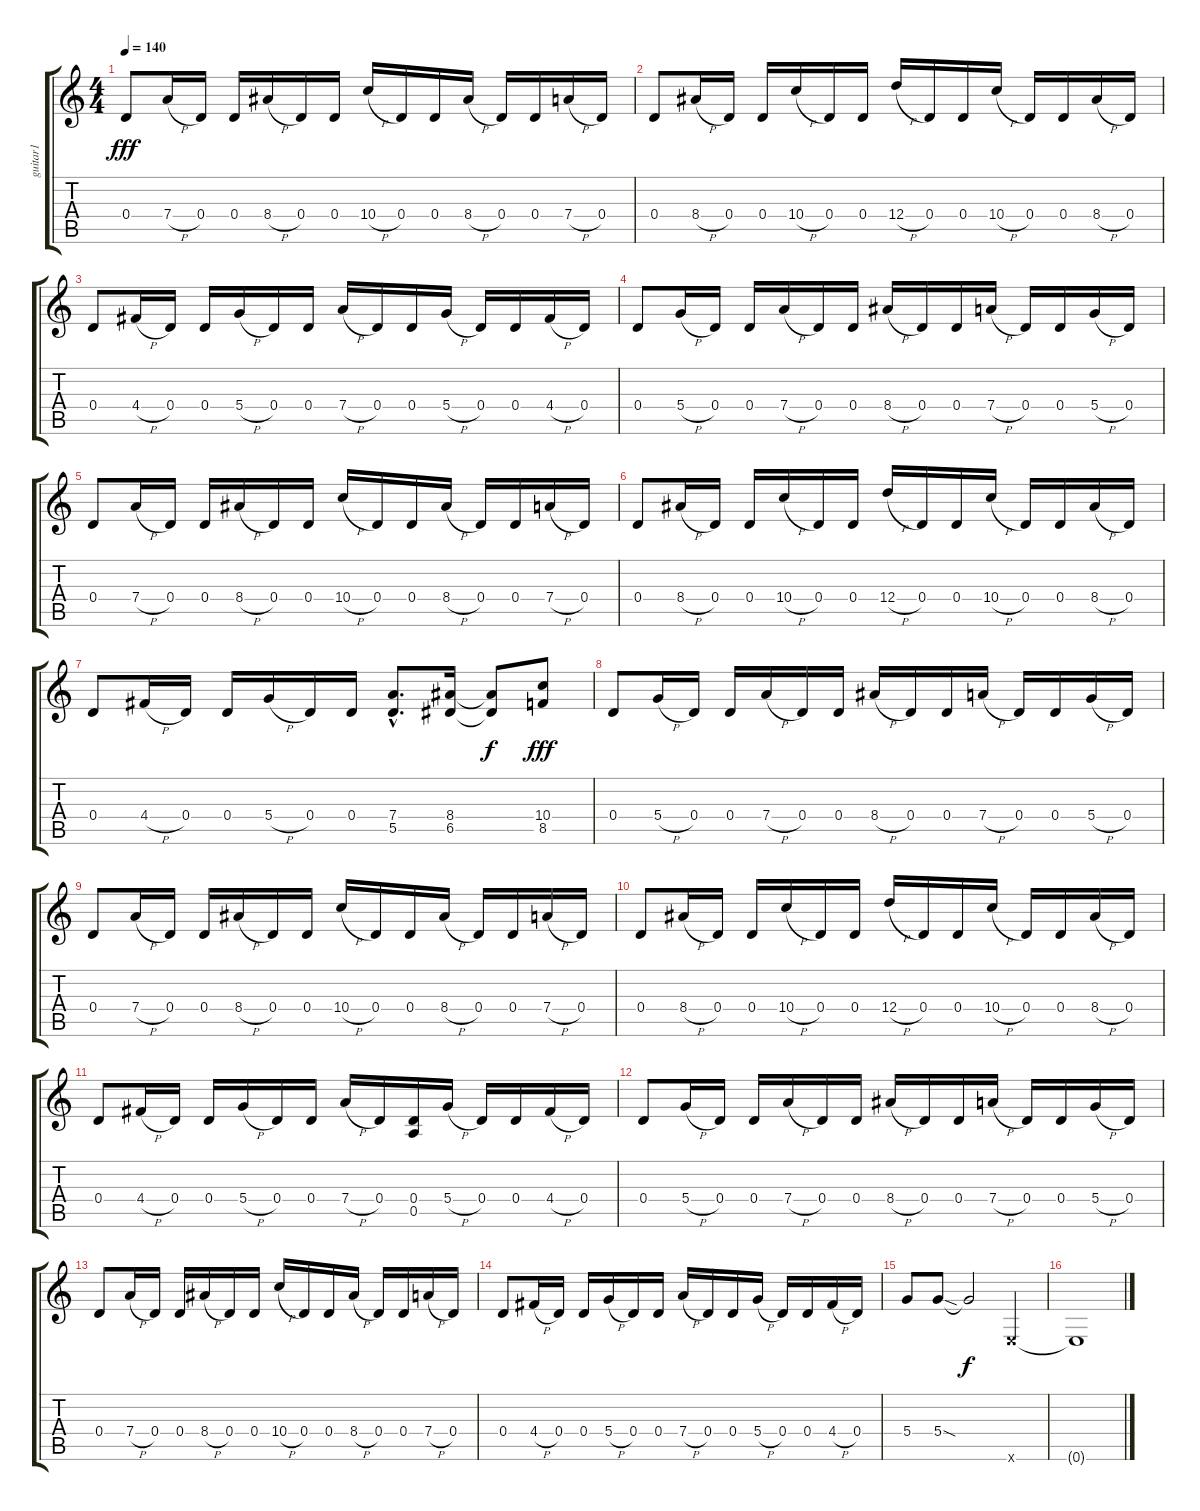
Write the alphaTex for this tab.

\track ("guitar1" "guitar1") {instrument overdrivenguitar}
\staff {score tabs}
\tuning (E4 B3 G3 D3 A2 E2) {hide}
\ts (4 4)
\tempo 140
\clef g2
\ks c
0.4.8{dy fff} 7.4{h}.16 0.4.16 0.4.16 8.4{h}.16 0.4.16 0.4.16 10.4{h}.16 0.4.16 0.4.16 8.4{h}.16 0.4.16 0.4.16 7.4{h}.16 0.4.16 |
0.4.8 8.4{h}.16 0.4.16 0.4.16 10.4{h}.16 0.4.16 0.4.16 12.4{h}.16 0.4.16 0.4.16 10.4{h}.16 0.4.16 0.4.16 8.4{h}.16 0.4.16 |
0.4.8 4.4{h}.16 0.4.16 0.4.16 5.4{h}.16 0.4.16 0.4.16 7.4{h}.16 0.4.16 0.4.16 5.4{h}.16 0.4.16 0.4.16 4.4{h}.16 0.4.16 |
0.4.8 5.4{h}.16 0.4.16 0.4.16 7.4{h}.16 0.4.16 0.4.16 8.4{h}.16 0.4.16 0.4.16 7.4{h}.16 0.4.16 0.4.16 5.4{h}.16 0.4.16 |
0.4.8 7.4{h}.16 0.4.16 0.4.16 8.4{h}.16 0.4.16 0.4.16 10.4{h}.16 0.4.16 0.4.16 8.4{h}.16 0.4.16 0.4.16 7.4{h}.16 0.4.16 |
0.4.8 8.4{h}.16 0.4.16 0.4.16 10.4{h}.16 0.4.16 0.4.16 12.4{h}.16 0.4.16 0.4.16 10.4{h}.16 0.4.16 0.4.16 8.4{h}.16 0.4.16 |
0.4.8 4.4{h}.16 0.4.16 0.4.16 5.4{h}.16 0.4.16 0.4.16 (7.4{hac} 5.5{hac}).8{d} (8.4 6.5).16 (8.4{t} 6.5{t}).8{dy f} (10.4 8.5).8{dy fff} |
0.4.8 5.4{h}.16 0.4.16 0.4.16 7.4{h}.16 0.4.16 0.4.16 8.4{h}.16 0.4.16 0.4.16 7.4{h}.16 0.4.16 0.4.16 5.4{h}.16 0.4.16 |
0.4.8 7.4{h}.16 0.4.16 0.4.16 8.4{h}.16 0.4.16 0.4.16 10.4{h}.16 0.4.16 0.4.16 8.4{h}.16 0.4.16 0.4.16 7.4{h}.16 0.4.16 |
0.4.8 8.4{h}.16 0.4.16 0.4.16 10.4{h}.16 0.4.16 0.4.16 12.4{h}.16 0.4.16 0.4.16 10.4{h}.16 0.4.16 0.4.16 8.4{h}.16 0.4.16 |
0.4.8 4.4{h}.16 0.4.16 0.4.16 5.4{h}.16 0.4.16 0.4.16 7.4{h}.16 0.4.16 (0.4 0.5).16 5.4{h}.16 0.4.16 0.4.16 4.4{h}.16 0.4.16 |
0.4.8 5.4{h}.16 0.4.16 0.4.16 7.4{h}.16 0.4.16 0.4.16 8.4{h}.16 0.4.16 0.4.16 7.4{h}.16 0.4.16 0.4.16 5.4{h}.16 0.4.16 |
0.4.8 7.4{h}.16 0.4.16 0.4.16 8.4{h}.16 0.4.16 0.4.16 10.4{h}.16 0.4.16 0.4.16 8.4{h}.16 0.4.16 0.4.16 7.4{h}.16 0.4.16 |
0.4.8 4.4{h}.16 0.4.16 0.4.16 5.4{h}.16 0.4.16 0.4.16 7.4{h}.16 0.4.16 0.4.16 5.4{h}.16 0.4.16 0.4.16 4.4{h}.16 0.4.16 |
5.4.8 5.4{sod}.8 5.4{t}.2{dy f} 0.6{x}.4 |
0.6{t}.1
